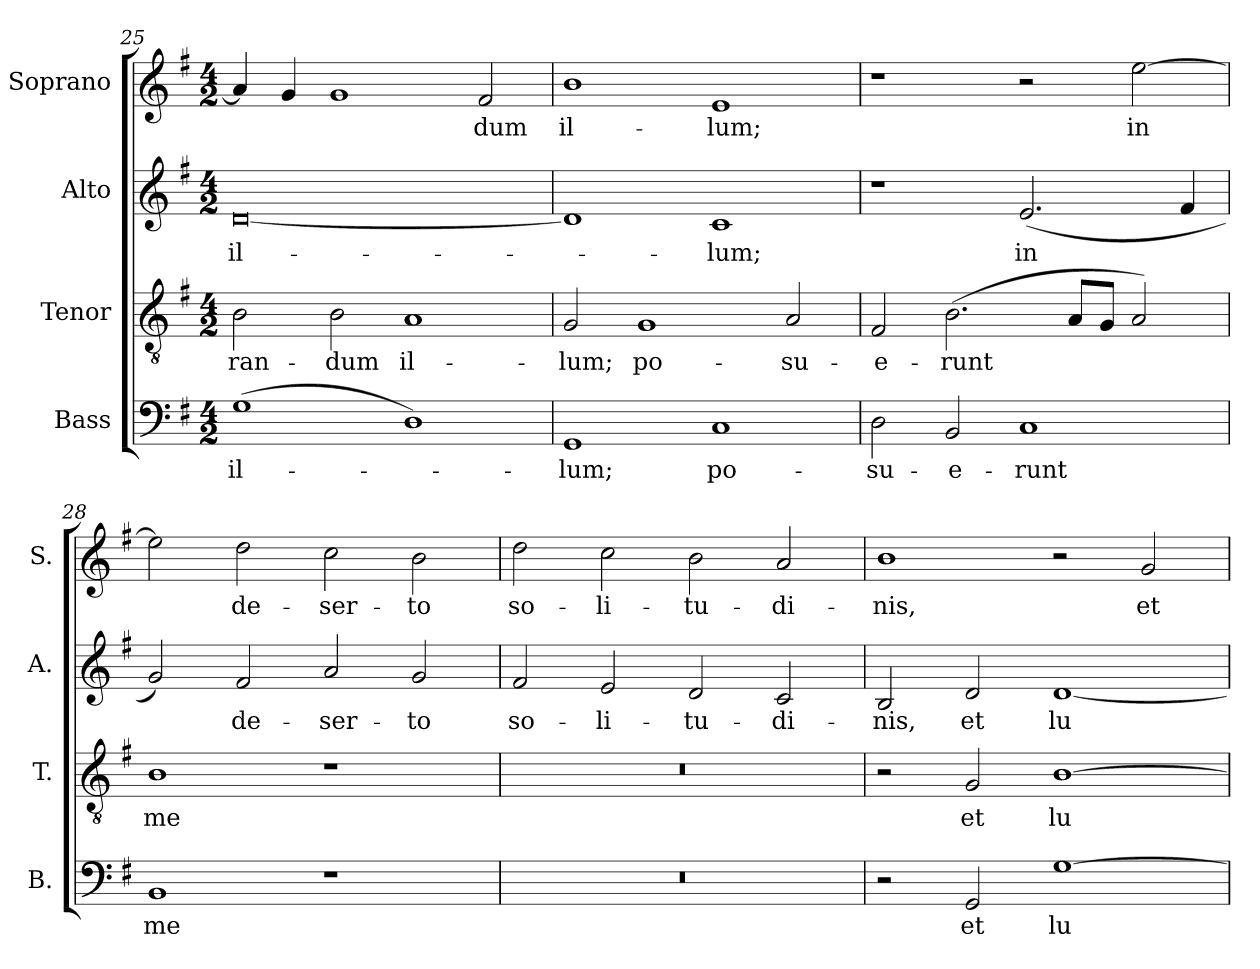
**kern	**text	**kern	**text	**kern	**text	**kern	**text
*part4	*part4	*part3	*part3	*part2	*part2	*part1	*part1
*staff4	*staff4	*staff3	*staff3	*staff2	*staff2	*staff1	*staff1
*I"Bass	*	*I"Tenor	*	*I"Alto	*	*I"Soprano	*
*I'B.	*	*I'T.	*	*I'A.	*	*I'S.	*
*clefF4	*	*clefGv2	*	*clefG2	*	*clefG2	*
*	*	*ITrd7c12	*	*	*	*	*
*k[f#]	*	*k[f#]	*	*k[f#]	*	*k[f#]	*
*G:	*	*G:	*	*G:	*	*G:	*
*M4/2	*	*M4/2	*	*M4/2	*	*M4/2	*
=25	=25	=25	=25	=25	=25	=25	=25
!	!LO:LY:b:color=#000000	!	!	!	!	!	!
!	!	!	!LO:LY:b:color=#000000	!	!	!	!
!	!	!	!	!	!LO:LY:b:color=#000000	!	!
(1Gi	il-	2BBi\	-ran-	[0di	il-	4ai/]	.
.	.	.	.	.	.	4gi/	.
!	!	!	!LO:LY:b:color=#000000	!	!	!	!
.	.	2BBi\	-dum	.	.	1gi	.
!	!	!	!LO:LY:b:color=#000000	!	!	!	!
1Di)	.	1AAi	il-	.	.	.	.
!	!	!	!	!	!	!	!LO:LY:b:color=#000000
.	.	.	.	.	.	2f#i/	-dum
=26	=26	=26	=26	=26	=26	=26	=26
!	!LO:LY:b:color=#000000	!	!	!	!	!	!
!	!	!	!LO:LY:b:color=#000000	!	!	!	!
!	!	!	!	!	!	!	!LO:LY:b:color=#000000
1GGi	-lum;	2GGi/	-lum;	1di]	.	1bi	il-
!	!	!	!LO:LY:b:color=#000000	!	!	!	!
.	.	1GGi	po-	.	.	.	.
!	!LO:LY:b:color=#000000	!	!	!	!	!	!
!	!	!	!	!	!LO:LY:b:color=#000000	!	!
!	!	!	!	!	!	!	!LO:LY:b:color=#000000
1Ci	po-	.	.	1ci	-lum;	1ei	-lum;
!	!	!	!LO:LY:b:color=#000000	!	!	!	!
.	.	2AAi/	-su-	.	.	.	.
=27	=27	=27	=27	=27	=27	=27	=27
!	!LO:LY:b:color=#000000	!	!	!	!	!	!
!	!	!	!LO:LY:b:color=#000000	!	!	!	!
2Di\	-su-	2FF#i/	-e-	1r	.	1r	.
!	!LO:LY:b:color=#000000	!	!	!	!	!	!
!	!	!	!LO:LY:b:color=#000000	!	!	!	!
2BBi/	-e-	(2.BBi\	-runt	.	.	.	.
!	!LO:LY:b:color=#000000	!	!	!	!	!	!
!	!	!	!	!	!LO:LY:b:color=#000000	!	!
1Ci	-runt	.	.	(2.ei/	in	2r	.
.	.	8AAi/L	.	.	.	.	.
.	.	8GGi/J	.	.	.	.	.
!	!	!	!	!	!	!	!LO:LY:b:color=#000000
.	.	2AAi/)	.	.	.	[2eei\	in
.	.	.	.	4f#i/	.	.	.
=28	=28	=28	=28	=28	=28	=28	=28
!	!LO:LY:b:color=#000000	!	!	!	!	!	!
!	!	!	!LO:LY:b:color=#000000	!	!	!	!
1BBi	me	1BBi	me	2gi/)	.	2eei\]	.
!	!	!	!	!	!LO:LY:b:color=#000000	!	!
!	!	!	!	!	!	!	!LO:LY:b:color=#000000
.	.	.	.	2f#i/	de-	2ddi\	de-
!	!	!	!	!	!LO:LY:b:color=#000000	!	!
!	!	!	!	!	!	!	!LO:LY:b:color=#000000
1r	.	1r	.	2ai/	-ser-	2cci\	-ser-
!	!	!	!	!	!LO:LY:b:color=#000000	!	!
!	!	!	!	!	!	!	!LO:LY:b:color=#000000
.	.	.	.	2gi/	-to	2bi\	-to
=29	=29	=29	=29	=29	=29	=29	=29
!LO:N:vis=1	!	!LO:N:vis=1	!	!	!	!	!
!	!	!	!	!	!LO:LY:b:color=#000000	!	!
!	!	!	!	!	!	!	!LO:LY:b:color=#000000
0r	.	0r	.	2f#i/	so-	2ddi\	so-
!	!	!	!	!	!LO:LY:b:color=#000000	!	!
!	!	!	!	!	!	!	!LO:LY:b:color=#000000
.	.	.	.	2ei/	-li-	2cci\	-li-
!	!	!	!	!	!LO:LY:b:color=#000000	!	!
!	!	!	!	!	!	!	!LO:LY:b:color=#000000
.	.	.	.	2di/	-tu-	2bi\	-tu-
!	!	!	!	!	!LO:LY:b:color=#000000	!	!
!	!	!	!	!	!	!	!LO:LY:b:color=#000000
.	.	.	.	2ci/	-di-	2ai/	-di-
!!LO:LB:g=z
=30	=30	=30	=30	=30	=30	=30	=30
!	!	!	!	!	!LO:LY:b:color=#000000	!	!
!	!	!	!	!	!	!	!LO:LY:b:color=#000000
2r	.	2r	.	2Bi/	-nis,	1bi	-nis,
!	!LO:LY:b:color=#000000	!	!	!	!	!	!
!	!	!	!LO:LY:b:color=#000000	!	!	!	!
!	!	!	!	!	!LO:LY:b:color=#000000	!	!
2GGi/	et	2GGi/	et	2di/	et	.	.
!	!LO:LY:b:color=#000000	!	!	!	!	!	!
!	!	!	!LO:LY:b:color=#000000	!	!	!	!
!	!	!	!	!	!LO:LY:b:color=#000000	!	!
[1Gi	lu-	[1BBi	lu-	[1di	lu-	2r	.
!	!	!	!	!	!	!	!LO:LY:b:color=#000000
.	.	.	.	.	.	2gi/	et
=	=	=	=	=	=	=	=
*-	*-	*-	*-	*-	*-	*-	*-
